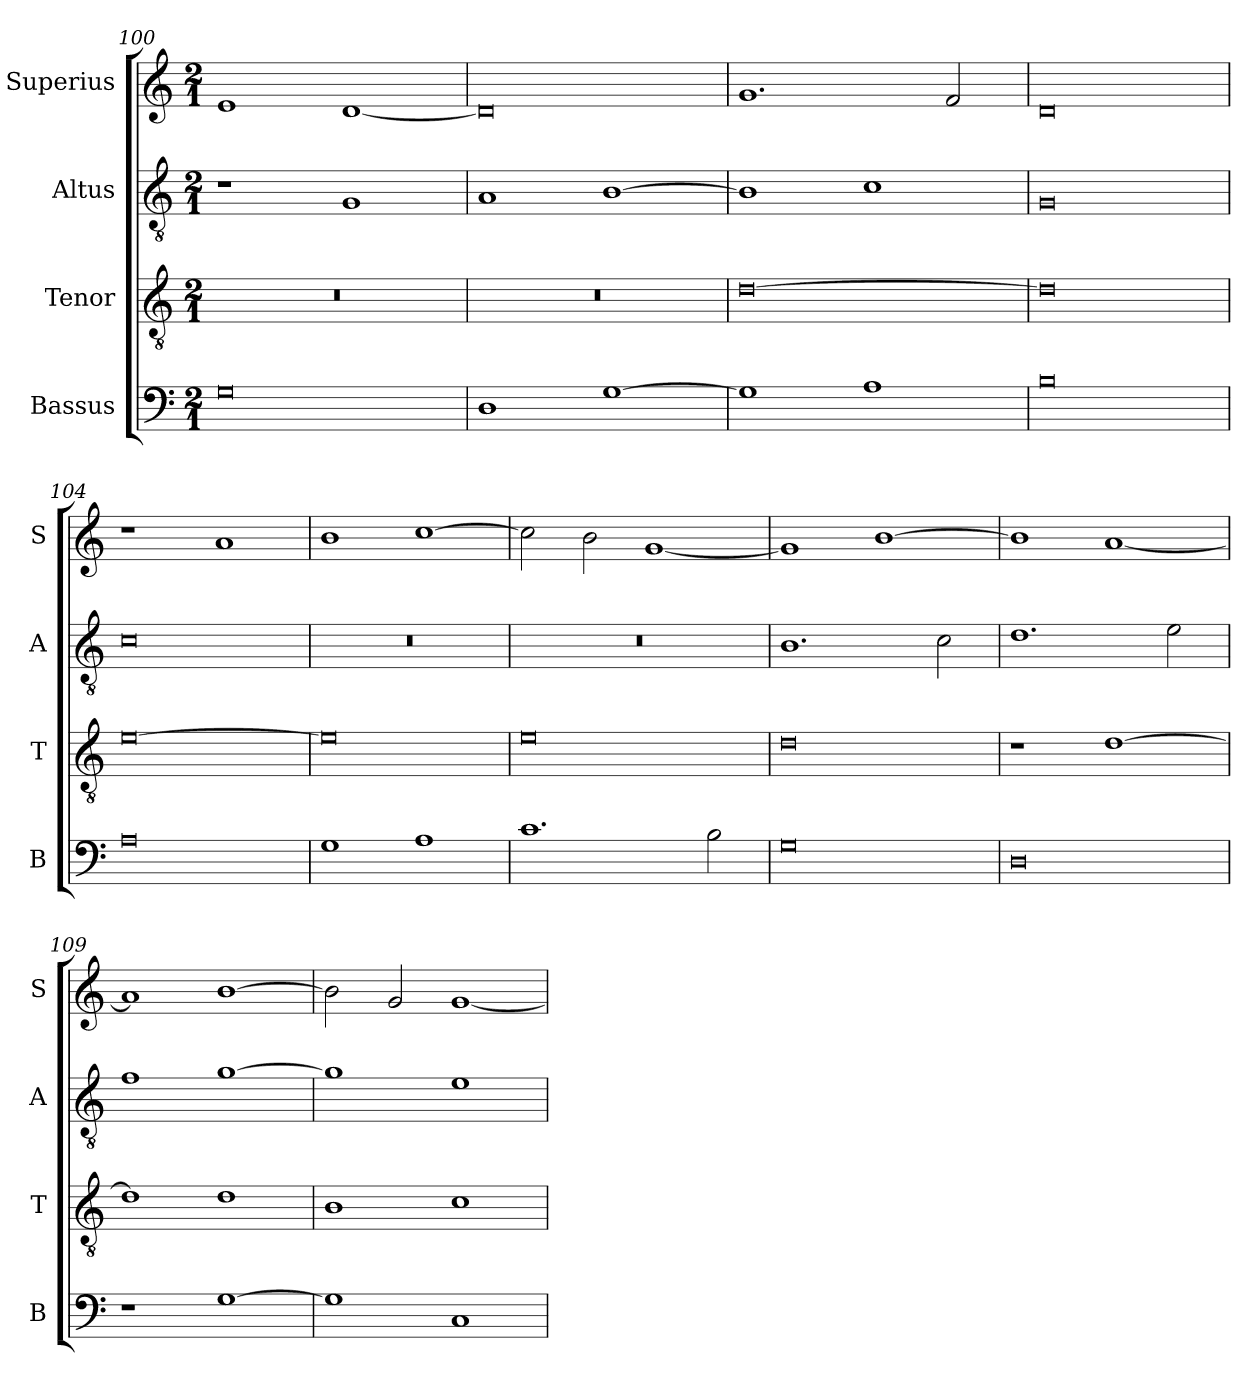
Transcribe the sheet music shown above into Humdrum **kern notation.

**kern	**kern	**kern	**kern
*part4	*part3	*part2	*part1
*staff4	*staff3	*staff2	*staff1
*I"Bassus	*I"Tenor	*I"Altus	*I"Superius
*I'B	*I'T	*I'A	*I'S
*clefF4	*clefGv2	*clefGv2	*clefG2
*k[]	*k[]	*k[]	*k[]
*M2/1	*M2/1	*M2/1	*M2/1
=100	=100	=100	=100
0G	0r	1r	1e
.	.	1G	[1d
=101	=101	=101	=101
1D	0r	1A	0d]
[1G	.	[1B	.
=102	=102	=102	=102
1G]	[0d	1B]	1.g
1A	.	1c	.
.	.	.	2f/
=103	=103	=103	=103
0B	0d]	0G	0d
=104	=104	=104	=104
0A	[0e	0c	1r
.	.	.	1a
=105	=105	=105	=105
1G	0e]	0r	1b
1A	.	.	[1cc
=106	=106	=106	=106
1.c	0e	0r	2cc\]
.	.	.	2b\
.	.	.	[1g
2B\	.	.	.
=107	=107	=107	=107
0G	0d	1.B	1g]
.	.	.	[1b
.	.	2c\	.
=108	=108	=108	=108
0D	1r	1.d	1b]
.	[1d	.	[1a
.	.	2e\	.
=109	=109	=109	=109
1r	1d]	1f	1a]
[1G	1d	[1g	[1b
=110	=110	=110	=110
1G]	1B	1g]	2b\]
.	.	.	2g/
1C	1c	1e	[1g
=	=	=	=
*-	*-	*-	*-
